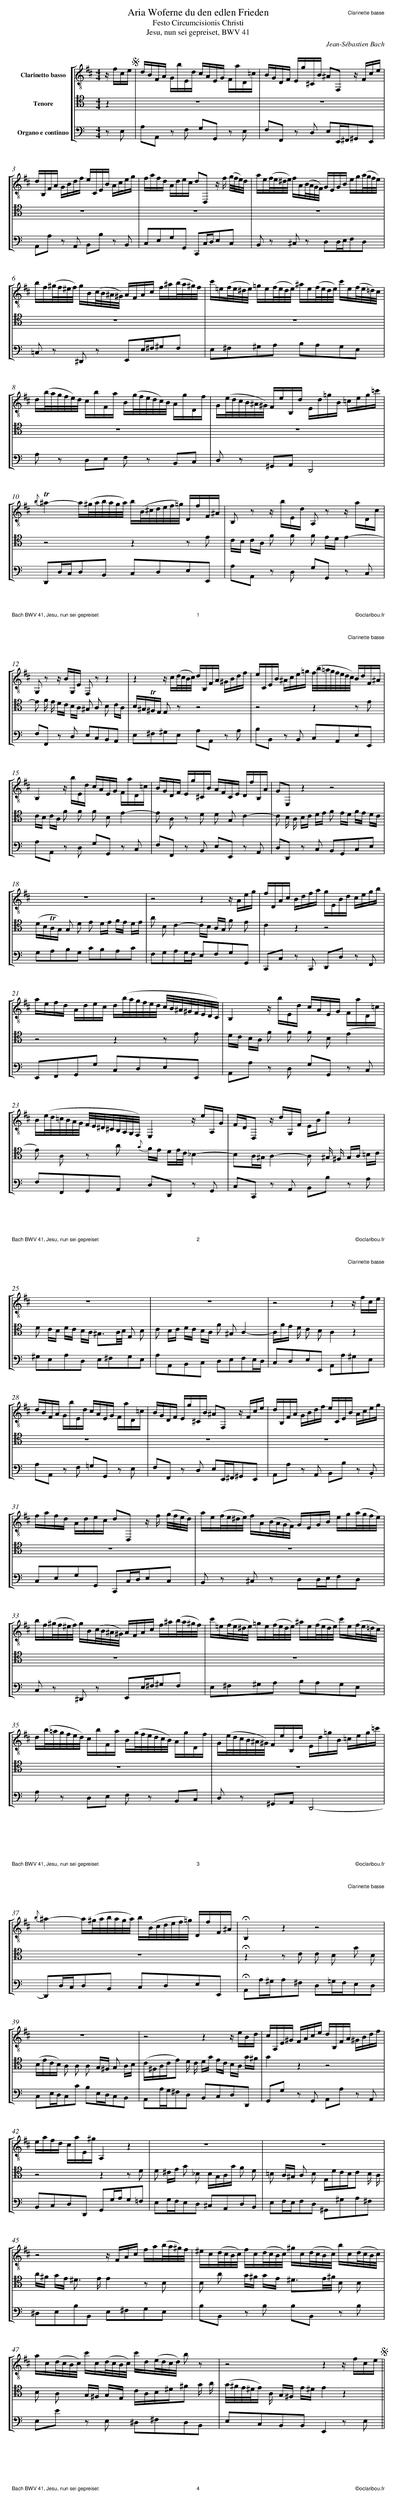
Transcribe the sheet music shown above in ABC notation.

X:1
T:Aria Woferne du den edlen Frieden
T:Festo Circumcisionis Christi
T:Jesu, nun sei gepreiset, BWV 41
C:Jean-Sébastien Bach
%%score [1 | 2 | 3]
L:1/16
M:4/4
K:Amin
V:1 clef=treble_8 nm="Clarinetto basso" snm=""
V:2 clef=bass nm="Tenore" snm=""
V:3 clef=treble nm="Organo e continuo" snm=""
V:1
[K:Bmin][M:4/4] z FCE !segno!| DB,F,A, G,BE,D CA,E,G, F,AD,=C | B,G,D,F, E,G^C,B, ^A,2F,,2 z F,CE |
DB,,F,A, G,B,DF EC,E,B, A,CEG | FAFD A,DEC D2D,,2 z F (G/2F/2E/2)D/2 | AE(F/2E/2^D/2E/2) FA,(B,/2A,/2G,/2F,/2) G,E,G,B, EG(A/2G/2F/2E/2) |
BF(^G/2F/2^E/2F/2) GB,(C/2B,/2^A,/2^G,/2) A,F,A,C F^A(B/2A/2^G/2)F/2 | c=E(F/2E/2^D/2E/2) =GE(F/2E/2D/2E/2) ^AE(F/2E/2D/2E/2) cE(F/2E/2=D/2)C/2 | D(B/2A/2G/2F/2E/2)D/2 CBF,A B,(G/2F/2E/2D/2C/2)B,/2 A,GD,F |
G,(E/2D/2C/2B,/2^A,/2^G,/2) F,EB,,D E,D=GB, =CEG=c | {B}!trill!^A4- A(^G/2A/2B/2A/2G/2A/2) B(B,/2^C/2D/2E/2F/2=G/2) D,FF,^A, | B,,2 z2 zBE,D A,,2 z2 z AD,C |
G,,2 z2 zB,G,,E, F,,2 z2 z4 | z4 z C(D/2C/2B,/2C/2) DB,,F,A, ^G,B,DF | EC,E,B, ^A,CE=G (F/2B/2=A/2G/2F/2E/2D/2C/2) B,DF,^A, |
B,,4 zBE,D CA,E,G, F,AD,=C | B,G,D,F, E,G^C,B, A,F,C,E, D,FB,,A, | G,2E,,2 z4 z8 |
z16 | z8 z4 z A,EG | FD,A,C B,DFA GE,B,D CEGB |
AEFD A,DEC D(B/2A/2G/2F/2E/2D/2 C/2B,/2^A,/2^G,/2F,/2E,/2D,/2C,/2) | B,,4 z BE,D CA,E,G, F,AD,=C | B,(E/2D/2=C/2B,/2A,/2G,/2 F,/2E,/2^D,/2^C,/2B,,/2A,,/2G,,/2F,,/2) E,,4 z EA,,G, |
F,D,D,,2 z DG,,F, E,B,G2 z4 | z16 | z16 |
z8 z4 z FCE | DB,F,A, G,BE,D CA,E,G, F,AD,=C | B,G,D,F, E,G^C,B, ^A,2F,,2 z F,CE | DB,,F,A, G,B,DF EC,E,B, A,CEG |
FAFD A,DEC D2D,,2 z F (G/2F/2E/2D/2) | AE(F/2E/2^D/2E/2) FA,(B,/2A,/2G,/2F,/2) G,E,G,B, EG(A/2G/2F/2E/2) | BF(^G/2F/2^E/2F/2) GB,(C/2B,/2^A,/2^G,/2) A,F,A,C F^A(B/2A/2^G/2F/2) |
c=E(F/2E/2^D/2E/2) =GE(F/2E/2D/2E/2) ^AE(F/2E/2D/2E/2) cE(F/2E/2=D/2C/2) | D(B/2=A/2G/2F/2E/2D/2) CBF,A B,(G/2F/2E/2D/2C/2B,/2) A,GD,F | G,(E/2D/2C/2B,/2^A,/2^G,/2) F,EB,,D E,D=GB, =CEG=c |
{B}^A4- A(^G/2A/2B/2A/2G/2A/2) B(B,/2C/2D/2E/2F/2=G/2) D,FF,^A, | !fermata!B,,4 z4 z8 | z16 |
z8 z4 z EB,D | CA,,E,^G, F,A,CE DB,,F,A, ^G,B,DF | EAFD CAE,^G A,,4 z4 |
z16 | z16 | z8 z F,A,C FA(B/2A/2^G/2)F/2 |
^EC(D/2C/2B,/2C/2) FC(D/2C/2B,/2C/2) ^GC(D/2C/2B,/2C/2) BC(D/2C/2B,/2C/2) | AC(D/2C/2B,/2C/2) cC(D/2C/2B,/2C/2) cD(E/2D/2C/2D/2) B2 z2 | z8 z4 z FCE !segno!||
V:2
[M:4/4][K:clef=tenor] z4 | z16 | z16 |
z16 | z16 | z16 |
z16 | z16 | z16 |
z16 |  z8 z4 z2 E2 | CB, CA, F2 F2 F2 ED E4- |
E2 F E DC B,A, ^G,2 A,2 B,2 CA, |  B,^G,!trill!^F,E, E,2 z2 z8 | z8 z4 z2 E2 |
CB, CA, F2 F2 F2 B,2 E4- | E2 A,2 z2 D2 D2 G,2 C4- |  C2 B, A, B,C DE F2 ED FE DC |
(DB,!trill!A,G,) G,2 D2 E2 DE FE DE |  A2 B,2 C4- CB, A,G, F2 E2 | C4 z4 z8 |
z8 z4 z2 E2 | DC B,A, F2 F2 F2 B,2 (E4 |  E2) A,2 z2 A2 {G}FE DE/C/ _B,4- |
B,2A,^G, A,4- A,2 ^G, ^F, G,A, =B,C |  D2 CB, DC B,A, ^G,3A,/B,/ E,2 B,2 | C2 B,C DC B,A, F2 ^G,2 A,4- |
A,FE D C2 B,2 A,4 z4 | z16 |  z16 | z16 |
z16 | z16 | z16 |
z16 | z16 | z16 |
z16 | !fermata!z4 z2 C2 C2 B,2 G2 B,2 |  (B,ECB,) A,2 A,2 A,2 G,^F, G,2 A,B, |
(C^F,A,CE2) D C DG EC B,A, G^F | G4 z4 z8 | z8 z4 z2 D2 |
D2 ^CE G2 _B,2 B,G,A,G F2 D2 | =B,2 A,^G, A,2 B,2 E,DCB,C2 B, A, | A^F GE ^D3 E E4 z2 B,2 |
B,2 A2 G^F GE ^D3E/^F/ B,2 B,2 | B,2 A,2 G,^F, G,E, CA,B,^D^F2 G A |  (G/^F/E/^D/E) A, G,^F, E^D E4 z4 ||
V:3
[M:4/4][K:clef=bass] z2 E,2 | A,2A,,2 z2 F,2 G,2G,,2 z2 E,2 | F,2F,,2 z2 D,2 E,2E,,^F,,^G,,2E,,2 |
A,,2A,2 z2 A,,2 B,,2B,2 z2 B,,2 | C,2E,2G,2G,,2 C,,2C,D,E,2C,2 | B,,2 z2 ^C,2 z2 D,2D,E,F,2D,2 |
=C,2 z2 ^D,,2 z2 E,,2E,^F,^G,2F,2 | E,2^F,2^G,2A,2 B,2A,2G,2E,2 | A,2 z2 D,2E,2 F,2 z2 B,,2C,2 |
D,2 z2 ^G,,2A,,2 D,,8 | D,,2D,C,D,2B,,2 C,2D,2E,2E,,2 | A,2A,,2 z2 D,2 G,2G,,2 z2 C,2 |
F,2F,,2 z2 D,2 E,2C,2B,,2A,,2 | E,2^F,2^G,2E,2 A,2A,,2 z2 A,2 | B,2B,,2 z2 B,,2 C,2A,,2E,2E,,2 |
A,2A,,2 z2 D,2 G,2G,,2 z2 C,2 | F,2F,,2 z2 B,,2 E,2E,,2 z2 A,,2 | D,2D,,2 z2 C,2 B,,2G,,2C,2E,2 |
G,2A,2B,2G,2 C2B,2A,2C2 | F,2G,2A,2G,F, E,2F,2G,2G,,2 | C,,2C,2 z2 C,,2 D,,2D,2 z2 F,,2 |
E,,2F,,2G,,2G,2 C,2D,2E,2E,,2 | A,,2A,2 z2 D,2 G,2G,,2 z2 C,2 | F,2F,,2G,,2A,,2 D,2D,,2 z2 G,,2 |
C,2C,,2 z2 A,,2 B,,2B,2 z2 A,2 | ^G,2E,2A,2D,2 E,2^F,2G,2E,2 | A,2A,,2B,,2C,2 D,2E,2F,2E,D, |
C,2D,2E,2E,,2 A,,2A,2^G,2E,2 | A,2A,,2 z2 F,2 =G,2G,,2 z2 E,2 | F,2F,,2 z2 D,2 E,2E,,^F,,^G,,2E,,2 | A,,2A,2 z2 A,,2 B,,2B,2 z2 .B,,2 |
C,2E,2G,2G,,2 C,,2C,D,E,2C,2 | B,,2 z2 ^C,2 z2 D,2D,E,F,2D,2 | C,2 z2 ^D,,2 z2 E,,2E,^F,^G,2F,2 |
E,2^F,2^G,2A,2 B,2A,2G,2E,2 | A,2 z2 D,2E,2 F,2 z2 B,,2C,2 | D,2 z2 ^G,,2A,,2 D,,8- |
D,,2D,C,D,2B,,2 C,2D,2E,2E,,2 | !fermata!A,,2A,^G,A,2^F,2 D,2=G,F,E,2D,2 | C,2E,D,C,2C2 B,2E,D,C,2B,,2 |
A,,2A,G,^F,2D,2 B,,2C,2D,2D,,2 | G,,2G,2 z2 G,,2 A,,2A,2 z2 A,,2 | B,,2C,2D,2D,,2 G,,2G,A,G,2=F,2 |
E,2G,F,E,2D,2 ^C,2A,,2D,2B,,2 | E,2F,E,F,2D,2 ^G,,2^G,2A,2^F,2 | ^D,2E,2B,2B,,2 E,2^F,2G,2E,2 |
B,2B,,2 z2 B,2 B,2B,,2 z2 B,2 | E,2E2 z2 E,2 ^D,2^F,2D,2B,,2 | E,2C,2B,,2B,,2 E,,4 z2 E,2 ||
